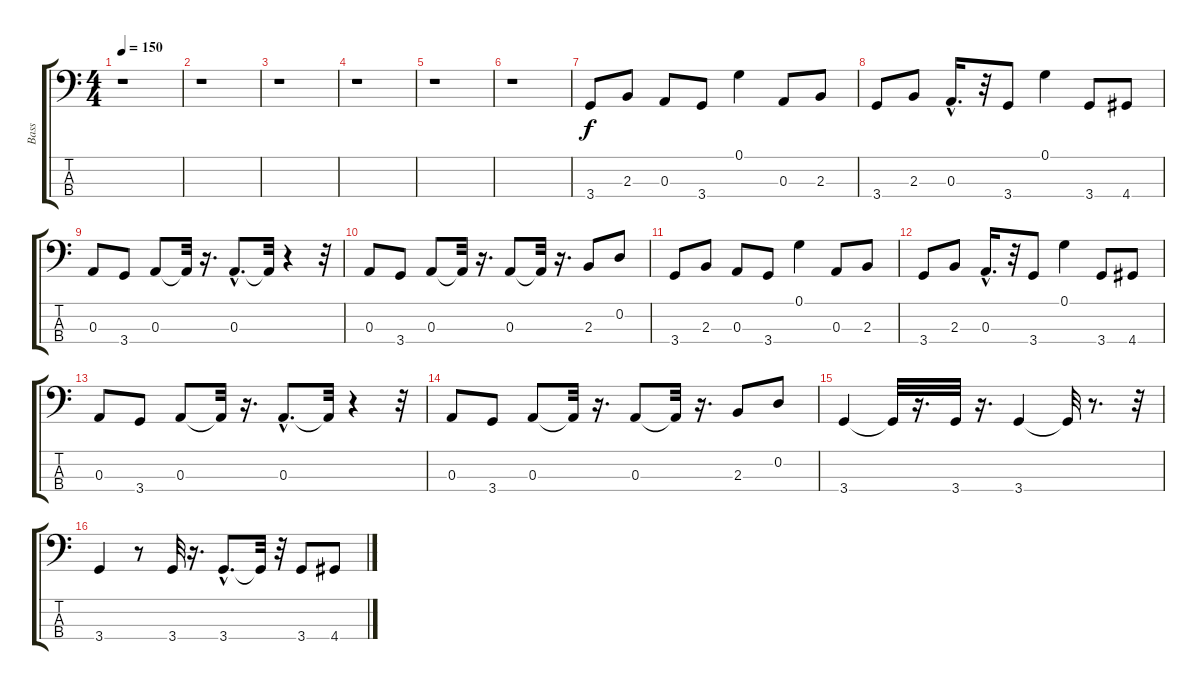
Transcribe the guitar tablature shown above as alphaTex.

\track ("Bass" "Bass") {instrument electricbassfinger}
\staff {score tabs}
\tuning (G2 D2 A1 E1) {hide}
\ts (4 4)
\tempo 150
\clef f4
\ks c
r.1{dy f instrument electricbassfinger} |
r.1 |
r.1 |
r.1 |
r.1 |
r.1 |
3.4.8 2.3.8 0.3.8 3.4.8 0.1.4 0.3.8 2.3.8 |
3.4.8 2.3.8 0.3{hac}.16{d} r.32 3.4.8 0.1.4 3.4.8 4.4.8 |
0.3.8 3.4.8 0.3.8 0.3{t}.32 r.16{d} 0.3{hac}.8{d} 0.3{t}.32 r.4 r.32 |
0.3.8 3.4.8 0.3.8 0.3{t}.32 r.16{d} 0.3.8 0.3{t}.32 r.16{d} 2.3.8 0.2.8 |
3.4.8 2.3.8 0.3.8 3.4.8 0.1.4 0.3.8 2.3.8 |
3.4.8 2.3.8 0.3{hac}.16{d} r.32 3.4.8 0.1.4 3.4.8 4.4.8 |
0.3.8 3.4.8 0.3.8 0.3{t}.32 r.16{d} 0.3{hac}.8{d} 0.3{t}.32 r.4 r.32 |
0.3.8 3.4.8 0.3.8 0.3{t}.32 r.16{d} 0.3.8 0.3{t}.32 r.16{d} 2.3.8 0.2.8 |
3.4.4 3.4{t}.32 r.16{d} 3.4.32 r.16{d} 3.4.4 3.4{t}.32 r.8{d} r.32 |
3.4.4 r.8 3.4.32 r.16{d} 3.4{hac}.8{d} 3.4{t}.32 r.32 3.4.8 4.4.8
